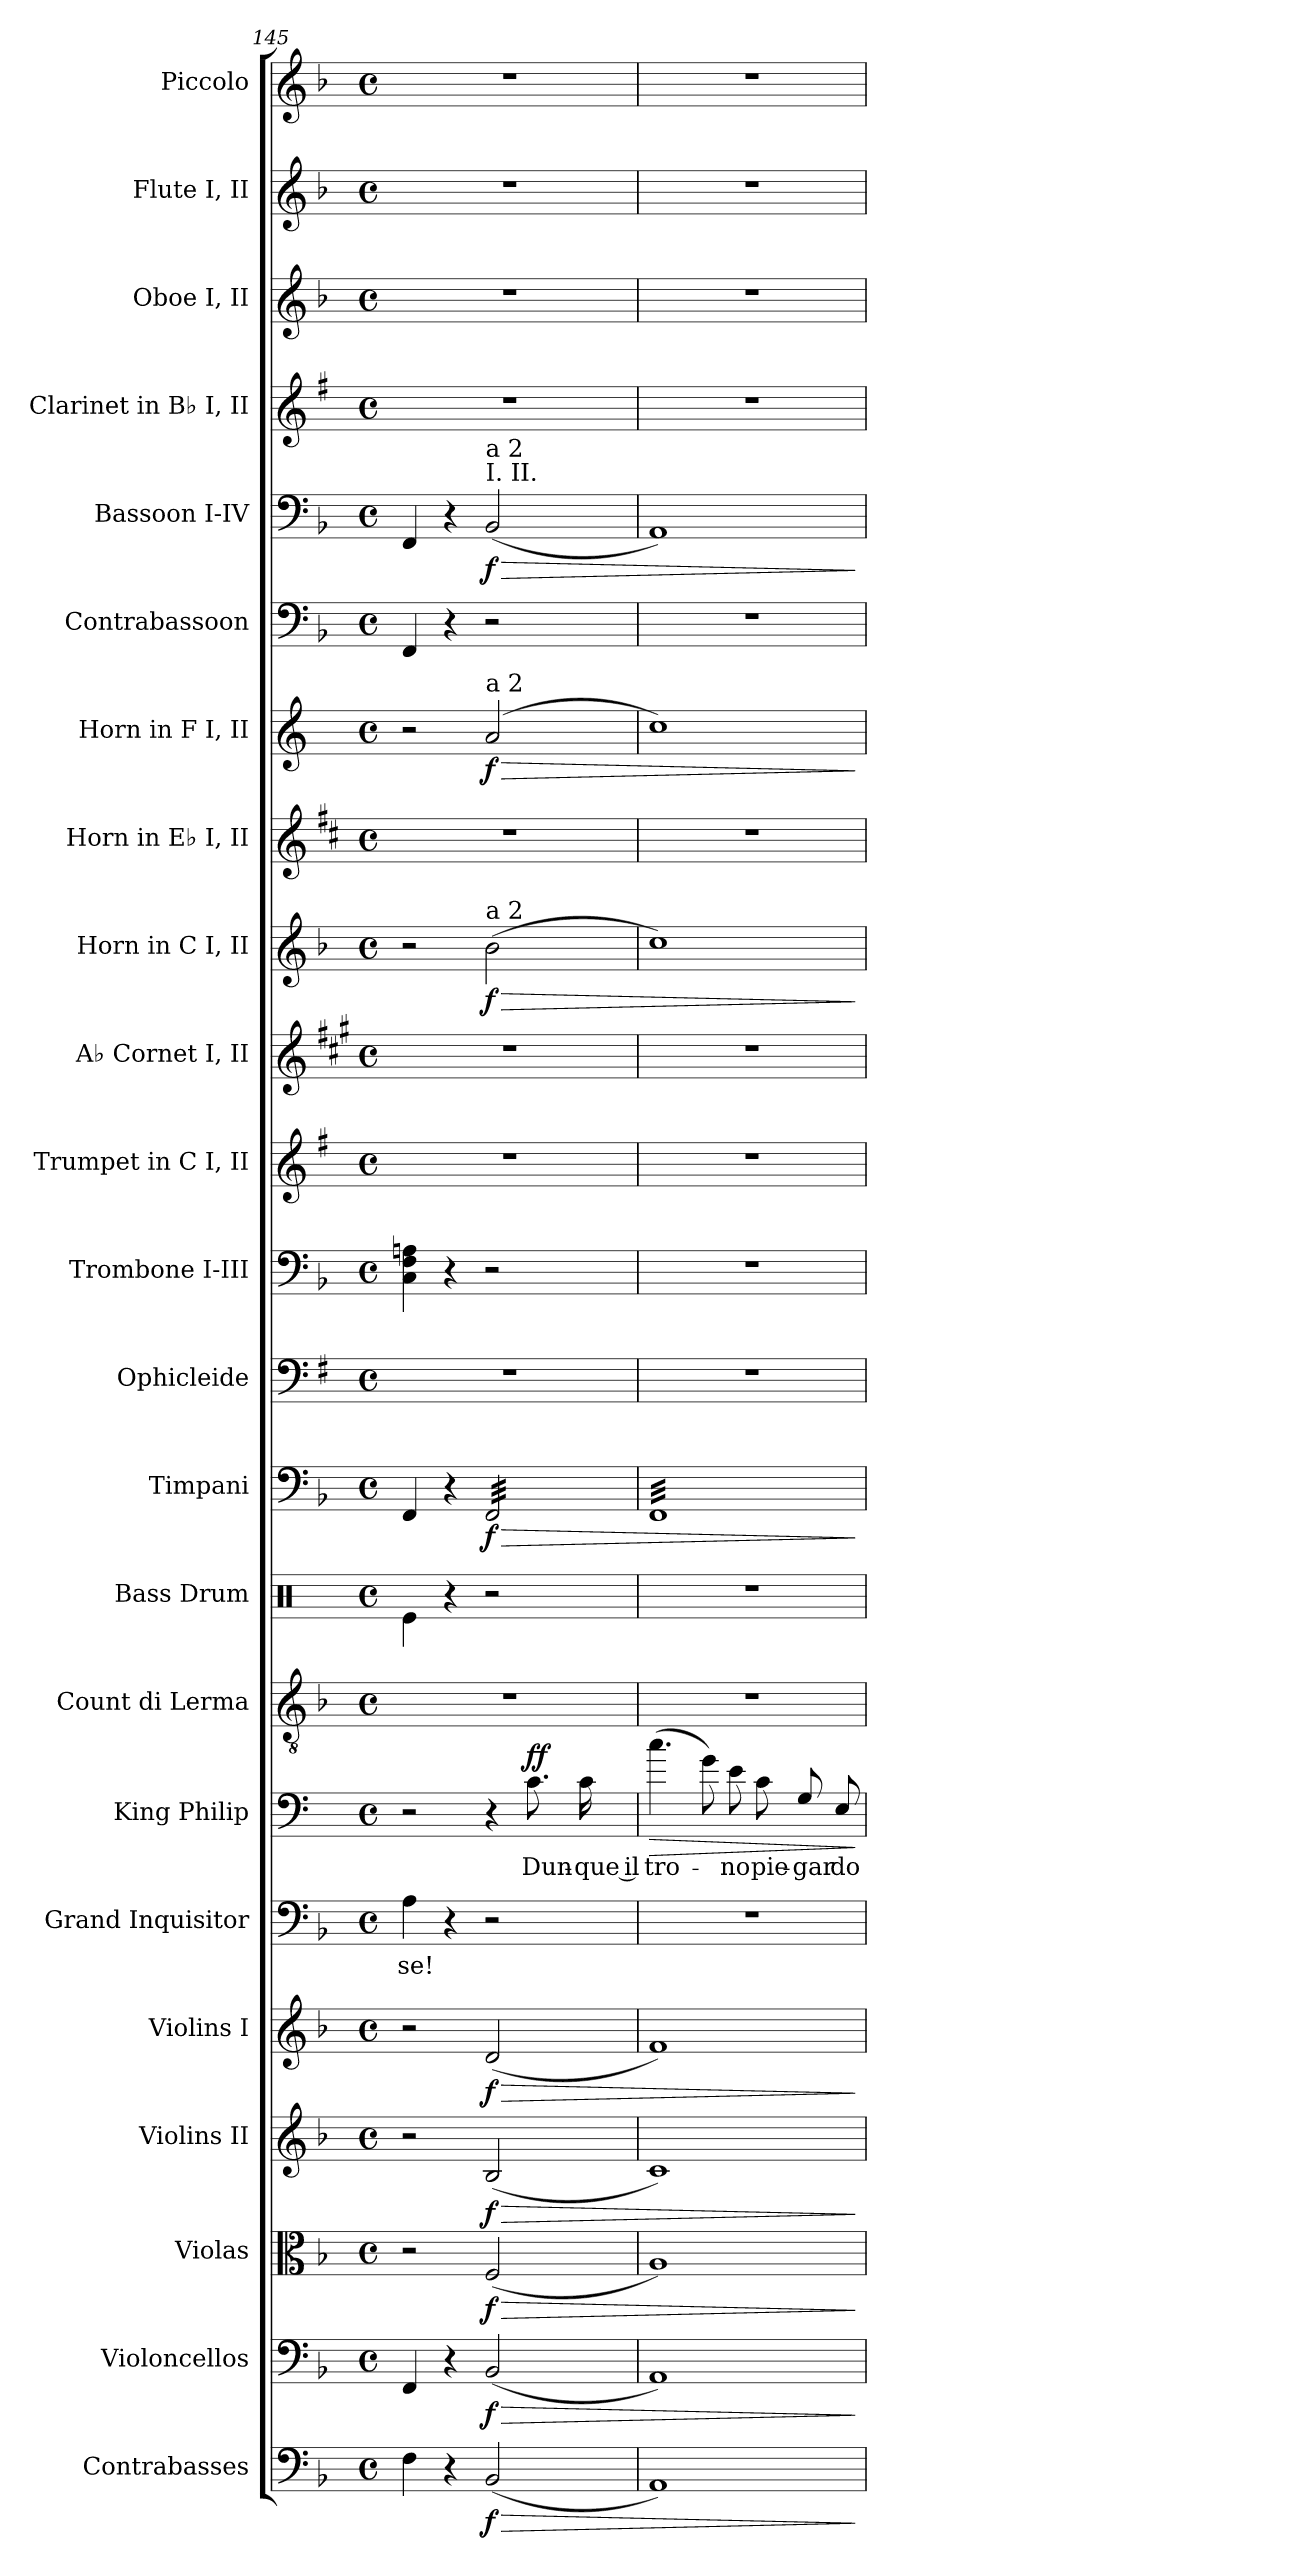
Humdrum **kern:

**kern	**dynam	**kern	**dynam	**kern	**dynam	**kern	**dynam	**kern	**dynam	**kern	**text	**kern	**text	**dynam	**kern	**kern	**kern	**dynam	**kern	**kern	**kern	**kern	**kern	**dynam	**kern	**kern	**dynam	**kern	**kern	**dynam	**kern	**kern	**kern	**kern
*part23	*part23	*part22	*part22	*part21	*part21	*part20	*part20	*part19	*part19	*part18	*part18	*part17	*part17	*part17	*part16	*part15	*part14	*part14	*part13	*part12	*part11	*part10	*part9	*part9	*part8	*part7	*part7	*part6	*part5	*part5	*part4	*part3	*part2	*part1
*staff23	*staff23	*staff22	*staff22	*staff21	*staff21	*staff20	*staff20	*staff19	*staff19	*staff18	*staff18	*staff17	*staff17	*staff17	*staff16	*staff15	*staff14	*staff14	*staff13	*staff12	*staff11	*staff10	*staff9	*staff9	*staff8	*staff7	*staff7	*staff6	*staff5	*staff5	*staff4	*staff3	*staff2	*staff1
*I"Contrabasses	*	*I"Violoncellos	*	*I"Violas	*	*I"Violins II	*	*I"Violins I	*	*I"Grand Inquisitor	*	*I"King Philip	*	*	*I"Count di Lerma	*I"Bass Drum	*I"Timpani	*	*I"Ophicleide	*I"Trombone I-III	*I"Trumpet in C I, II	*I"A♭ Cornet I, II	*I"Horn in C I, II	*	*I"Horn in E♭ I, II	*I"Horn in F I, II	*	*I"Contrabassoon	*I"Bassoon I-IV	*	*I"Clarinet in B♭ I, II	*I"Oboe I, II	*I"Flute I, II	*I"Piccolo
*I'Cb.	*	*I'Vc.	*	*I'Vla.	*	*I'Vln. II	*	*I'Vln. I	*	*I'G.I.	*	*I'K.P.	*	*	*I'di L.	*I'BD	*I'Timp.	*	*I'Oph.	*I'Tbn. I-III	*	*I'A ♭ Cnt. I, II	*	*	*	*	*	*I'Cbsn.	*I'Bsn. I-IV	*	*	*I'Ob. I, II	*I'Fl. I, II	*I'Picc.
*clefF4	*	*clefF4	*	*clefC3	*	*clefG2	*	*clefG2	*	*clefF4	*	*clefF4	*	*	*clefGv2	*clefX	*clefF4	*	*clefF4	*clefF4	*clefG2	*clefG2	*clefG2	*	*clefG2	*clefG2	*	*clefF4	*clefF4	*	*clefG2	*clefG2	*clefG2	*clefG2
*ITrd7c12	*	*	*	*	*	*	*	*	*	*	*	*ITrd4c7	*	*	*	*	*	*	*ITrd1c2	*	*ITrd1c2	*ITrd2c4	*ITrd7c12	*	*ITrd5c9	*ITrd4c7	*	*ITrd7c12	*	*	*ITrd1c2	*	*	*ITrd-7c-12
*k[b-]	*	*k[b-]	*	*k[b-]	*	*k[b-]	*	*k[b-]	*	*k[b-]	*	*k[b-]	*	*	*k[b-]	*k[]	*k[b-]	*	*k[b-]	*k[b-]	*k[b-]	*k[b-]	*k[b-]	*	*k[b-]	*k[b-]	*	*k[b-]	*k[b-]	*	*k[b-]	*k[b-]	*k[b-]	*k[b-]
*M4/4	*	*M4/4	*	*M4/4	*	*M4/4	*	*M4/4	*	*M4/4	*	*M4/4	*	*	*M4/4	*M4/4	*M4/4	*	*M4/4	*M4/4	*M4/4	*M4/4	*M4/4	*	*M4/4	*M4/4	*	*M4/4	*M4/4	*	*M4/4	*M4/4	*M4/4	*M4/4
*met(c)	*	*met(c)	*	*met(c)	*	*met(c)	*	*met(c)	*	*met(c)	*	*met(c)	*	*	*met(c)	*met(c)	*met(c)	*	*met(c)	*met(c)	*met(c)	*met(c)	*met(c)	*	*met(c)	*met(c)	*	*met(c)	*met(c)	*	*met(c)	*met(c)	*met(c)	*met(c)
=145	=145	=145	=145	=145	=145	=145	=145	=145	=145	=145	=145	=145	=145	=145	=145	=145	=145	=145	=145	=145	=145	=145	=145	=145	=145	=145	=145	=145	=145	=145	=145	=145	=145	=145
!	!	!	!	!	!	!	!	!	!	!	!LO:LY:b	!	!	!	!	!	!	!	!	!	!	!	!	!	!	!	!	!	!	!	!	!	!	!
4FF\	.	4FF/	.	2r	.	2r	.	2r	.	4A\	-se!	2r	.	.	1r	4Re\	4FF/	.	1r	4C\ 4F\ 4Ani\	1r	1r	2r	.	1r	2r	.	4FFF/	4FF/	.	1r	1r	1r	1r
4r	.	4r	.	.	.	.	.	.	.	4r	.	.	.	.	.	4r	4r	.	.	4r	.	.	.	.	.	.	.	4r	4r	.	.	.	.	.
!	!	!	!	!	!	!	!	!	!	!	!	!	!	!	!	!	!	!	!	!	!	!	!	!	!	!	!	!	!LO:TX:a:t=I. II.	!	!	!	!	!
!	!	!	!	!	!	!	!	!	!	!	!	!	!	!	!	!	!	!	!	!	!	!	!	!	!	!	!	!	!LO:TX:a:t=a 2	!	!	!	!	!
!	!	!	!	!	!	!	!	!	!	!	!	!	!	!	!	!	!	!	!	!	!	!	!	!	!	!LO:TX:a:t=a 2	!	!	!	!	!	!	!	!
!	!	!	!	!	!	!	!	!	!	!	!	!	!	!	!	!	!	!	!	!	!	!	!LO:TX:a:t=a 2	!	!	!	!	!	!	!	!	!	!	!
!	!LO:HP:b	!	!LO:HP:b	!	!LO:HP:b	!	!LO:HP:b	!	!LO:HP:b	!	!	!	!	!	!	!	!	!LO:HP:b	!	!	!	!	!	!LO:HP:b	!	!	!LO:HP:b	!	!	!LO:HP:b	!	!	!	!
!	!LO:DY:n=1:b	!	!LO:DY:n=1:b	!	!LO:DY:n=1:b	!	!LO:DY:n=1:b	!	!LO:DY:n=1:b	!	!	!	!	!	!	!	!	!LO:DY:n=1:b	!	!	!	!	!	!LO:DY:n=1:b	!	!	!LO:DY:n=1:b	!	!	!LO:DY:n=1:b	!	!	!	!
*	*	*	*	*	*	*	*	*	*	*	*	*	*	*	*	*	*tremolo	*	*	*	*	*	*	*	*	*	*	*	*	*	*	*	*	*
(<2BBB-/	> f	(<2BB-/	> f	(<2F/	> f	(<2B-/	> f	(<2d/	> f	2r	.	4r	.	.	.	2r	32FF/LLL	> f	.	2r	.	.	(>2B-\	> f	.	(<2d/	> f	2r	(<2BB-/	> f	.	.	.	.
.	.	.	.	.	.	.	.	.	.	.	.	.	.	.	.	.	32FF/	.	.	.	.	.	.	.	.	.	.	.	.	.	.	.	.	.
.	.	.	.	.	.	.	.	.	.	.	.	.	.	.	.	.	32FF/	.	.	.	.	.	.	.	.	.	.	.	.	.	.	.	.	.
.	.	.	.	.	.	.	.	.	.	.	.	.	.	.	.	.	32FF/	.	.	.	.	.	.	.	.	.	.	.	.	.	.	.	.	.
.	.	.	.	.	.	.	.	.	.	.	.	.	.	.	.	.	32FF/	.	.	.	.	.	.	.	.	.	.	.	.	.	.	.	.	.
.	.	.	.	.	.	.	.	.	.	.	.	.	.	.	.	.	32FF/	.	.	.	.	.	.	.	.	.	.	.	.	.	.	.	.	.
.	.	.	.	.	.	.	.	.	.	.	.	.	.	.	.	.	32FF/	.	.	.	.	.	.	.	.	.	.	.	.	.	.	.	.	.
.	.	.	.	.	.	.	.	.	.	.	.	.	.	.	.	.	32FF/	.	.	.	.	.	.	.	.	.	.	.	.	.	.	.	.	.
!	!	!	!	!	!	!	!	!	!	!	!	!	!LO:LY:b	!LO:DY:b	!	!	!	!	!	!	!	!	!	!	!	!	!	!	!	!	!	!	!	!
.	.	.	.	.	.	.	.	.	.	.	.	8.F\	Dun-	ff	.	.	32FF/	.	.	.	.	.	.	.	.	.	.	.	.	.	.	.	.	.
.	.	.	.	.	.	.	.	.	.	.	.	.	.	.	.	.	32FF/	.	.	.	.	.	.	.	.	.	.	.	.	.	.	.	.	.
.	.	.	.	.	.	.	.	.	.	.	.	.	.	.	.	.	32FF/	.	.	.	.	.	.	.	.	.	.	.	.	.	.	.	.	.
.	.	.	.	.	.	.	.	.	.	.	.	.	.	.	.	.	32FF/	.	.	.	.	.	.	.	.	.	.	.	.	.	.	.	.	.
.	.	.	.	.	.	.	.	.	.	.	.	.	.	.	.	.	32FF/	.	.	.	.	.	.	.	.	.	.	.	.	.	.	.	.	.
.	.	.	.	.	.	.	.	.	.	.	.	.	.	.	.	.	32FF/	.	.	.	.	.	.	.	.	.	.	.	.	.	.	.	.	.
!	!	!	!	!	!	!	!	!	!	!	!	!	!LO:LY:b	!	!	!	!	!	!	!	!	!	!	!	!	!	!	!	!	!	!	!	!	!
.	.	.	.	.	.	.	.	.	.	.	.	16F\	que il	.	.	.	32FF/	.	.	.	.	.	.	.	.	.	.	.	.	.	.	.	.	.
.	.	.	.	.	.	.	.	.	.	.	.	.	.	.	.	.	32FF/JJJ	.	.	.	.	.	.	.	.	.	.	.	.	.	.	.	.	.
!!LO:PB:g=z
=146	=146	=146	=146	=146	=146	=146	=146	=146	=146	=146	=146	=146	=146	=146	=146	=146	=146	=146	=146	=146	=146	=146	=146	=146	=146	=146	=146	=146	=146	=146	=146	=146	=146	=146
!	!	!	!	!	!	!	!	!	!	!	!	!	!LO:LY:b	!LO:HP:b	!	!	!	!	!	!	!	!	!	!	!	!	!	!	!	!	!	!	!	!
1AAA)	.	1AA)	.	1A)	.	1c)	.	1f)	.	1r	.	(>4.f\	tro-	>	1r	1r	32FFLLL	.	1r	1r	1r	1r	1c)	.	1r	1f)	.	1r	1AA)	.	1r	1r	1r	1r
.	.	.	.	.	.	.	.	.	.	.	.	.	.	.	.	.	32FF	.	.	.	.	.	.	.	.	.	.	.	.	.	.	.	.	.
.	.	.	.	.	.	.	.	.	.	.	.	.	.	.	.	.	32FF	.	.	.	.	.	.	.	.	.	.	.	.	.	.	.	.	.
.	.	.	.	.	.	.	.	.	.	.	.	.	.	.	.	.	32FF	.	.	.	.	.	.	.	.	.	.	.	.	.	.	.	.	.
.	.	.	.	.	.	.	.	.	.	.	.	.	.	.	.	.	32FF	.	.	.	.	.	.	.	.	.	.	.	.	.	.	.	.	.
.	.	.	.	.	.	.	.	.	.	.	.	.	.	.	.	.	32FF	.	.	.	.	.	.	.	.	.	.	.	.	.	.	.	.	.
.	.	.	.	.	.	.	.	.	.	.	.	.	.	.	.	.	32FF	.	.	.	.	.	.	.	.	.	.	.	.	.	.	.	.	.
.	.	.	.	.	.	.	.	.	.	.	.	.	.	.	.	.	32FF	.	.	.	.	.	.	.	.	.	.	.	.	.	.	.	.	.
.	.	.	.	.	.	.	.	.	.	.	.	.	.	.	.	.	32FF	.	.	.	.	.	.	.	.	.	.	.	.	.	.	.	.	.
.	.	.	.	.	.	.	.	.	.	.	.	.	.	.	.	.	32FF	.	.	.	.	.	.	.	.	.	.	.	.	.	.	.	.	.
.	.	.	.	.	.	.	.	.	.	.	.	.	.	.	.	.	32FF	.	.	.	.	.	.	.	.	.	.	.	.	.	.	.	.	.
.	.	.	.	.	.	.	.	.	.	.	.	.	.	.	.	.	32FF	.	.	.	.	.	.	.	.	.	.	.	.	.	.	.	.	.
.	.	.	.	.	.	.	.	.	.	.	.	8c\)	.	.	.	.	32FF	.	.	.	.	.	.	.	.	.	.	.	.	.	.	.	.	.
.	.	.	.	.	.	.	.	.	.	.	.	.	.	.	.	.	32FF	.	.	.	.	.	.	.	.	.	.	.	.	.	.	.	.	.
.	.	.	.	.	.	.	.	.	.	.	.	.	.	.	.	.	32FF	.	.	.	.	.	.	.	.	.	.	.	.	.	.	.	.	.
.	.	.	.	.	.	.	.	.	.	.	.	.	.	.	.	.	32FF	.	.	.	.	.	.	.	.	.	.	.	.	.	.	.	.	.
!	!	!	!	!	!	!	!	!	!	!	!	!	!LO:LY:b	!	!	!	!	!	!	!	!	!	!	!	!	!	!	!	!	!	!	!	!	!
.	.	.	.	.	.	.	.	.	.	.	.	8A\	-no	.	.	.	32FF	.	.	.	.	.	.	.	.	.	.	.	.	.	.	.	.	.
.	.	.	.	.	.	.	.	.	.	.	.	.	.	.	.	.	32FF	.	.	.	.	.	.	.	.	.	.	.	.	.	.	.	.	.
.	.	.	.	.	.	.	.	.	.	.	.	.	.	.	.	.	32FF	.	.	.	.	.	.	.	.	.	.	.	.	.	.	.	.	.
.	.	.	.	.	.	.	.	.	.	.	.	.	.	.	.	.	32FF	.	.	.	.	.	.	.	.	.	.	.	.	.	.	.	.	.
!	!	!	!	!	!	!	!	!	!	!	!	!	!LO:LY:b	!	!	!	!	!	!	!	!	!	!	!	!	!	!	!	!	!	!	!	!	!
.	.	.	.	.	.	.	.	.	.	.	.	8F\	pie-	.	.	.	32FF	.	.	.	.	.	.	.	.	.	.	.	.	.	.	.	.	.
.	.	.	.	.	.	.	.	.	.	.	.	.	.	.	.	.	32FF	.	.	.	.	.	.	.	.	.	.	.	.	.	.	.	.	.
.	.	.	.	.	.	.	.	.	.	.	.	.	.	.	.	.	32FF	.	.	.	.	.	.	.	.	.	.	.	.	.	.	.	.	.
.	.	.	.	.	.	.	.	.	.	.	.	.	.	.	.	.	32FF	.	.	.	.	.	.	.	.	.	.	.	.	.	.	.	.	.
!	!	!	!	!	!	!	!	!	!	!	!	!	!LO:LY:b	!	!	!	!	!	!	!	!	!	!	!	!	!	!	!	!	!	!	!	!	!
.	.	.	.	.	.	.	.	.	.	.	.	8C/	-gar	.	.	.	32FF	.	.	.	.	.	.	.	.	.	.	.	.	.	.	.	.	.
.	.	.	.	.	.	.	.	.	.	.	.	.	.	.	.	.	32FF	.	.	.	.	.	.	.	.	.	.	.	.	.	.	.	.	.
.	.	.	.	.	.	.	.	.	.	.	.	.	.	.	.	.	32FF	.	.	.	.	.	.	.	.	.	.	.	.	.	.	.	.	.
.	.	.	.	.	.	.	.	.	.	.	.	.	.	.	.	.	32FF	.	.	.	.	.	.	.	.	.	.	.	.	.	.	.	.	.
!	!	!	!	!	!	!	!	!	!	!	!	!	!LO:LY:b	!	!	!	!	!	!	!	!	!	!	!	!	!	!	!	!	!	!	!	!	!
.	.	.	.	.	.	.	.	.	.	.	.	8AA/	do-	.	.	.	32FF	.	.	.	.	.	.	.	.	.	.	.	.	.	.	.	.	.
.	.	.	.	.	.	.	.	.	.	.	.	.	.	.	.	.	32FF	.	.	.	.	.	.	.	.	.	.	.	.	.	.	.	.	.
.	.	.	.	.	.	.	.	.	.	.	.	.	.	.	.	.	32FF	.	.	.	.	.	.	.	.	.	.	.	.	.	.	.	.	.
.	.	.	.	.	.	.	.	.	.	.	.	.	.	.	.	.	32FFJJJ	.	.	.	.	.	.	.	.	.	.	.	.	.	.	.	.	.
*	*	*	*	*	*	*	*	*	*	*	*	*	*	*	*	*	*Xtremolo	*	*	*	*	*	*	*	*	*	*	*	*	*	*	*	*	*
.	]	.	]	.	]	.	]	.	]	.	.	.	.	]	.	.	.	]	.	.	.	.	.	]	.	.	]	.	.	]	.	.	.	.
=	=	=	=	=	=	=	=	=	=	=	=	=	=	=	=	=	=	=	=	=	=	=	=	=	=	=	=	=	=	=	=	=	=	=
*-	*-	*-	*-	*-	*-	*-	*-	*-	*-	*-	*-	*-	*-	*-	*-	*-	*-	*-	*-	*-	*-	*-	*-	*-	*-	*-	*-	*-	*-	*-	*-	*-	*-	*-
